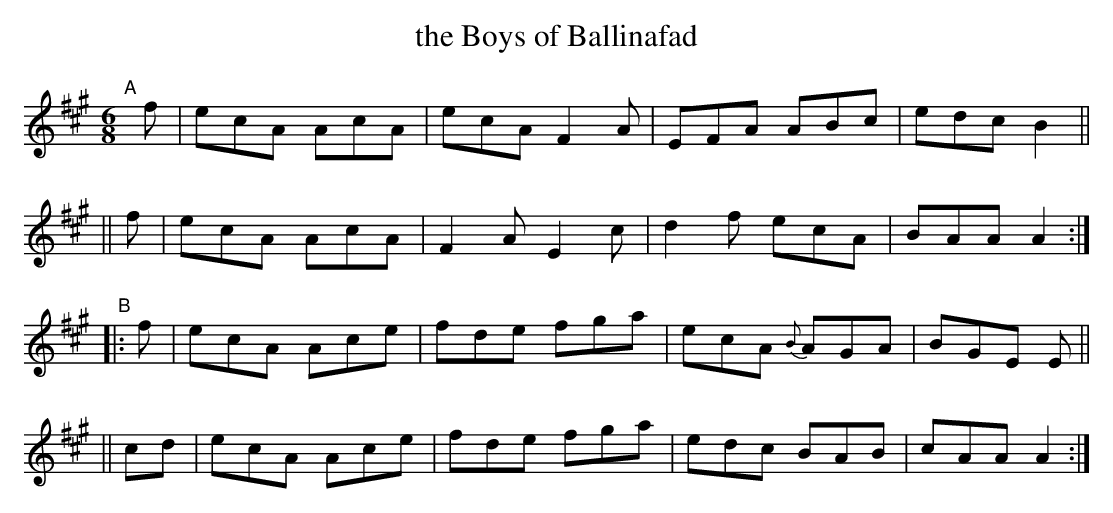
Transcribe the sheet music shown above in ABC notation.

X:1
T: the Boys of Ballinafad
M: 6/8
L: 1/8
K: A
"^A"\
[|]f | ecA AcA | ecA F2A | EFA ABc | edc B2 ||
|| f | ecA AcA | F2A E2c | d2f ecA | BAA A2 :|
"^B"\
|: f | ecA Ace | fde fga | ecA {B}AGA | BGE E ||
||cd | ecA Ace | fde fga | edc BAB | cAA A2 :|
